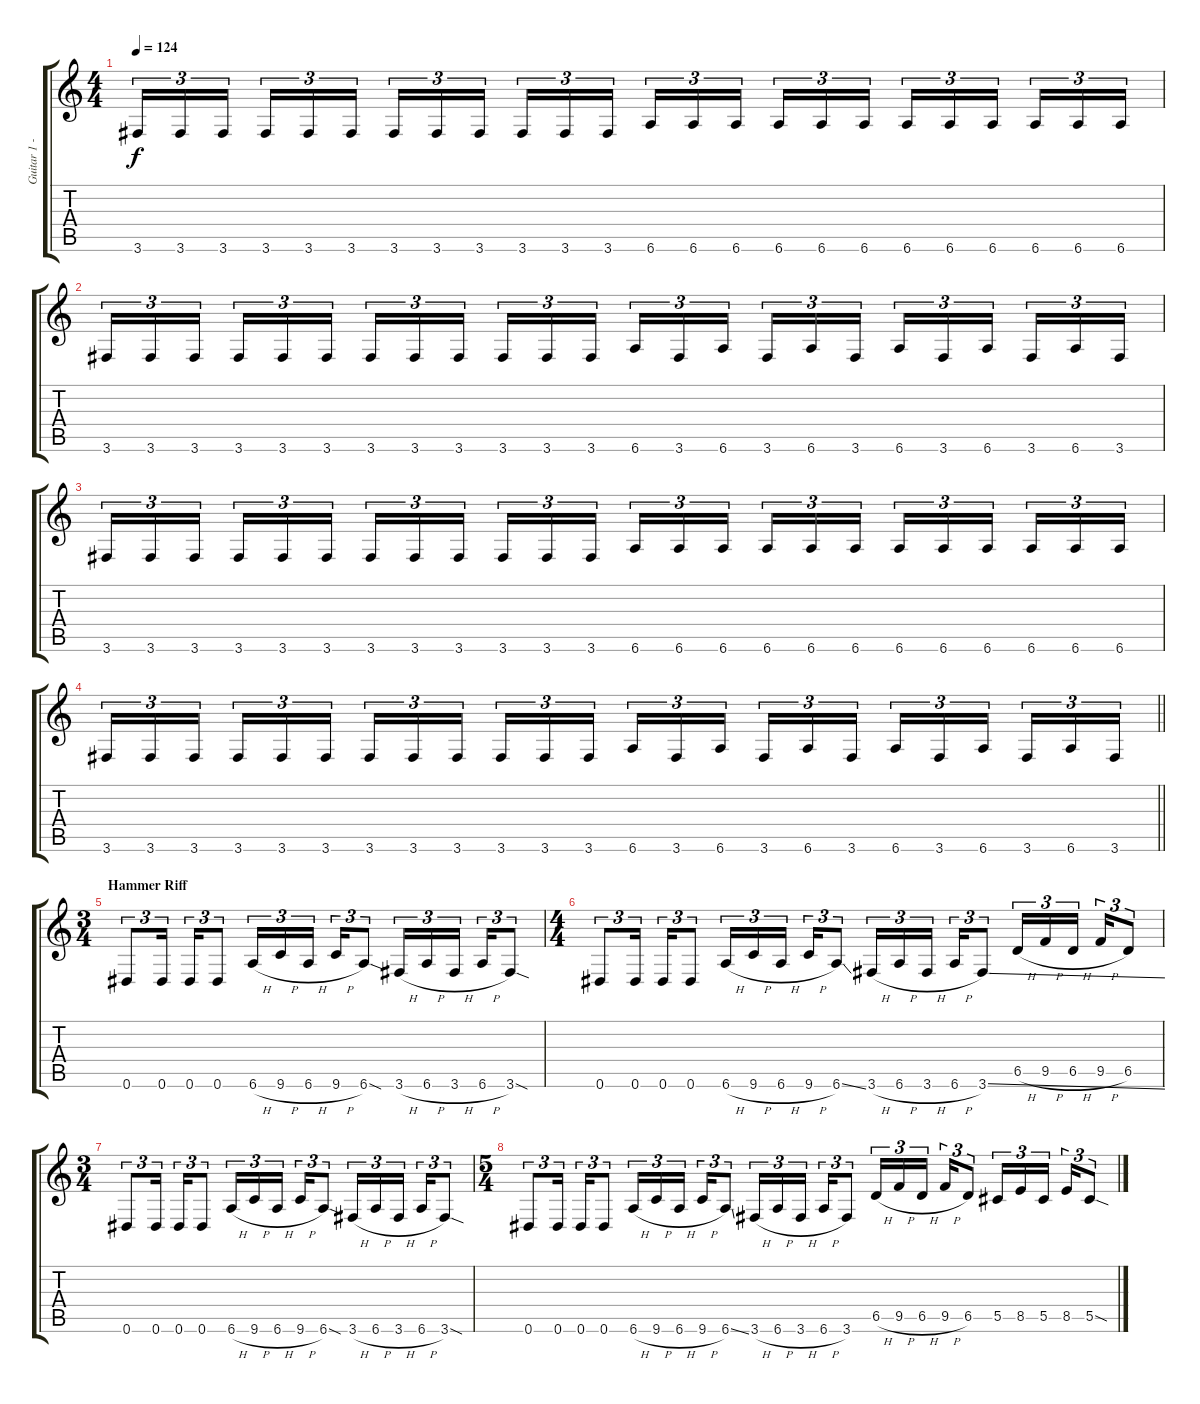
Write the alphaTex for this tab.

\track ("Guitar 1 - Rob Barrett" "Guitar 1 -") {instrument distortionguitar}
\staff {score tabs}
\tuning (Eb4 Bb3 Gb3 Db3 Ab2 Eb2) {hide}
\ts (4 4)
\tempo 124
\clef g2
\ks c
3.6.16{tu (3 2) dy f} 3.6.16{tu (3 2)} 3.6.16{tu (3 2) beam splitsecondary} 3.6.16{tu (3 2)} 3.6.16{tu (3 2)} 3.6.16{tu (3 2)} 3.6.16{tu (3 2)} 3.6.16{tu (3 2)} 3.6.16{tu (3 2) beam splitsecondary} 3.6.16{tu (3 2)} 3.6.16{tu (3 2)} 3.6.16{tu (3 2)} 6.6.16{tu (3 2)} 6.6.16{tu (3 2)} 6.6.16{tu (3 2) beam splitsecondary} 6.6.16{tu (3 2)} 6.6.16{tu (3 2)} 6.6.16{tu (3 2)} 6.6.16{tu (3 2)} 6.6.16{tu (3 2)} 6.6.16{tu (3 2) beam splitsecondary} 6.6.16{tu (3 2)} 6.6.16{tu (3 2)} 6.6.16{tu (3 2)} |
3.6.16{tu (3 2)} 3.6.16{tu (3 2)} 3.6.16{tu (3 2) beam splitsecondary} 3.6.16{tu (3 2)} 3.6.16{tu (3 2)} 3.6.16{tu (3 2)} 3.6.16{tu (3 2)} 3.6.16{tu (3 2)} 3.6.16{tu (3 2) beam splitsecondary} 3.6.16{tu (3 2)} 3.6.16{tu (3 2)} 3.6.16{tu (3 2)} 6.6.16{tu (3 2)} 3.6.16{tu (3 2)} 6.6.16{tu (3 2) beam splitsecondary} 3.6.16{tu (3 2)} 6.6.16{tu (3 2)} 3.6.16{tu (3 2)} 6.6.16{tu (3 2)} 3.6.16{tu (3 2)} 6.6.16{tu (3 2) beam splitsecondary} 3.6.16{tu (3 2)} 6.6.16{tu (3 2)} 3.6.16{tu (3 2)} |
3.6.16{tu (3 2)} 3.6.16{tu (3 2)} 3.6.16{tu (3 2) beam splitsecondary} 3.6.16{tu (3 2)} 3.6.16{tu (3 2)} 3.6.16{tu (3 2)} 3.6.16{tu (3 2)} 3.6.16{tu (3 2)} 3.6.16{tu (3 2) beam splitsecondary} 3.6.16{tu (3 2)} 3.6.16{tu (3 2)} 3.6.16{tu (3 2)} 6.6.16{tu (3 2)} 6.6.16{tu (3 2)} 6.6.16{tu (3 2) beam splitsecondary} 6.6.16{tu (3 2)} 6.6.16{tu (3 2)} 6.6.16{tu (3 2)} 6.6.16{tu (3 2)} 6.6.16{tu (3 2)} 6.6.16{tu (3 2) beam splitsecondary} 6.6.16{tu (3 2)} 6.6.16{tu (3 2)} 6.6.16{tu (3 2)} |
\barLineRight lightlight
3.6.16{tu (3 2)} 3.6.16{tu (3 2)} 3.6.16{tu (3 2) beam splitsecondary} 3.6.16{tu (3 2)} 3.6.16{tu (3 2)} 3.6.16{tu (3 2)} 3.6.16{tu (3 2)} 3.6.16{tu (3 2)} 3.6.16{tu (3 2) beam splitsecondary} 3.6.16{tu (3 2)} 3.6.16{tu (3 2)} 3.6.16{tu (3 2)} 6.6.16{tu (3 2)} 3.6.16{tu (3 2)} 6.6.16{tu (3 2) beam splitsecondary} 3.6.16{tu (3 2)} 6.6.16{tu (3 2)} 3.6.16{tu (3 2)} 6.6.16{tu (3 2)} 3.6.16{tu (3 2)} 6.6.16{tu (3 2) beam splitsecondary} 3.6.16{tu (3 2)} 6.6.16{tu (3 2)} 3.6.16{tu (3 2)} |
\ts (3 4)
\section ("" "Hammer Riff")
0.6.8{tu (3 2)} 0.6.16{tu (3 2) beam splitsecondary} 0.6.16{tu (3 2)} 0.6.8{tu (3 2)} 6.6{h}.16{tu (3 2)} 9.6{h}.16{tu (3 2)} 6.6{h}.16{tu (3 2) beam splitsecondary} 9.6{h}.16{tu (3 2)} 6.6{sod}.8{tu (3 2)} 3.6{h}.16{tu (3 2)} 6.6{h}.16{tu (3 2)} 3.6{h}.16{tu (3 2) beam splitsecondary} 6.6{h}.16{tu (3 2)} 3.6{sod}.8{tu (3 2)} |
\ts (4 4)
0.6.8{tu (3 2)} 0.6.16{tu (3 2) beam splitsecondary} 0.6.16{tu (3 2)} 0.6.8{tu (3 2)} 6.6{h}.16{tu (3 2)} 9.6{h}.16{tu (3 2)} 6.6{h}.16{tu (3 2) beam splitsecondary} 9.6{h}.16{tu (3 2)} 6.6{ss}.8{tu (3 2)} 3.6{h}.16{tu (3 2)} 6.6{h}.16{tu (3 2)} 3.6{h}.16{tu (3 2) beam splitsecondary} 6.6{h}.16{tu (3 2)} 3.6{ss}.8{tu (3 2)} 6.5{h}.16{tu (3 2)} 9.5{h}.16{tu (3 2)} 6.5{h}.16{tu (3 2) beam splitsecondary} 9.5{h}.16{tu (3 2)} 6.5.8{tu (3 2)} |
\ts (3 4)
0.6.8{tu (3 2)} 0.6.16{tu (3 2) beam splitsecondary} 0.6.16{tu (3 2)} 0.6.8{tu (3 2)} 6.6{h}.16{tu (3 2)} 9.6{h}.16{tu (3 2)} 6.6{h}.16{tu (3 2) beam splitsecondary} 9.6{h}.16{tu (3 2)} 6.6{sod}.8{tu (3 2)} 3.6{h}.16{tu (3 2)} 6.6{h}.16{tu (3 2)} 3.6{h}.16{tu (3 2) beam splitsecondary} 6.6{h}.16{tu (3 2)} 3.6{sod}.8{tu (3 2)} |
\ts (5 4)
0.6.8{tu (3 2)} 0.6.16{tu (3 2) beam splitsecondary} 0.6.16{tu (3 2)} 0.6.8{tu (3 2)} 6.6{h}.16{tu (3 2)} 9.6{h}.16{tu (3 2)} 6.6{h}.16{tu (3 2) beam splitsecondary} 9.6{h}.16{tu (3 2)} 6.6{ss}.8{tu (3 2)} 3.6{h}.16{tu (3 2)} 6.6{h}.16{tu (3 2)} 3.6{h}.16{tu (3 2) beam splitsecondary} 6.6{h}.16{tu (3 2)} 3.6{ss}.8{tu (3 2)} 6.5{h}.16{tu (3 2)} 9.5{h}.16{tu (3 2)} 6.5{h}.16{tu (3 2) beam splitsecondary} 9.5{h}.16{tu (3 2)} 6.5.8{tu (3 2)} 5.5.16{tu (3 2)} 8.5.16{tu (3 2)} 5.5.16{tu (3 2) beam splitsecondary} 8.5.16{tu (3 2)} 5.5{sod}.8{tu (3 2)}
